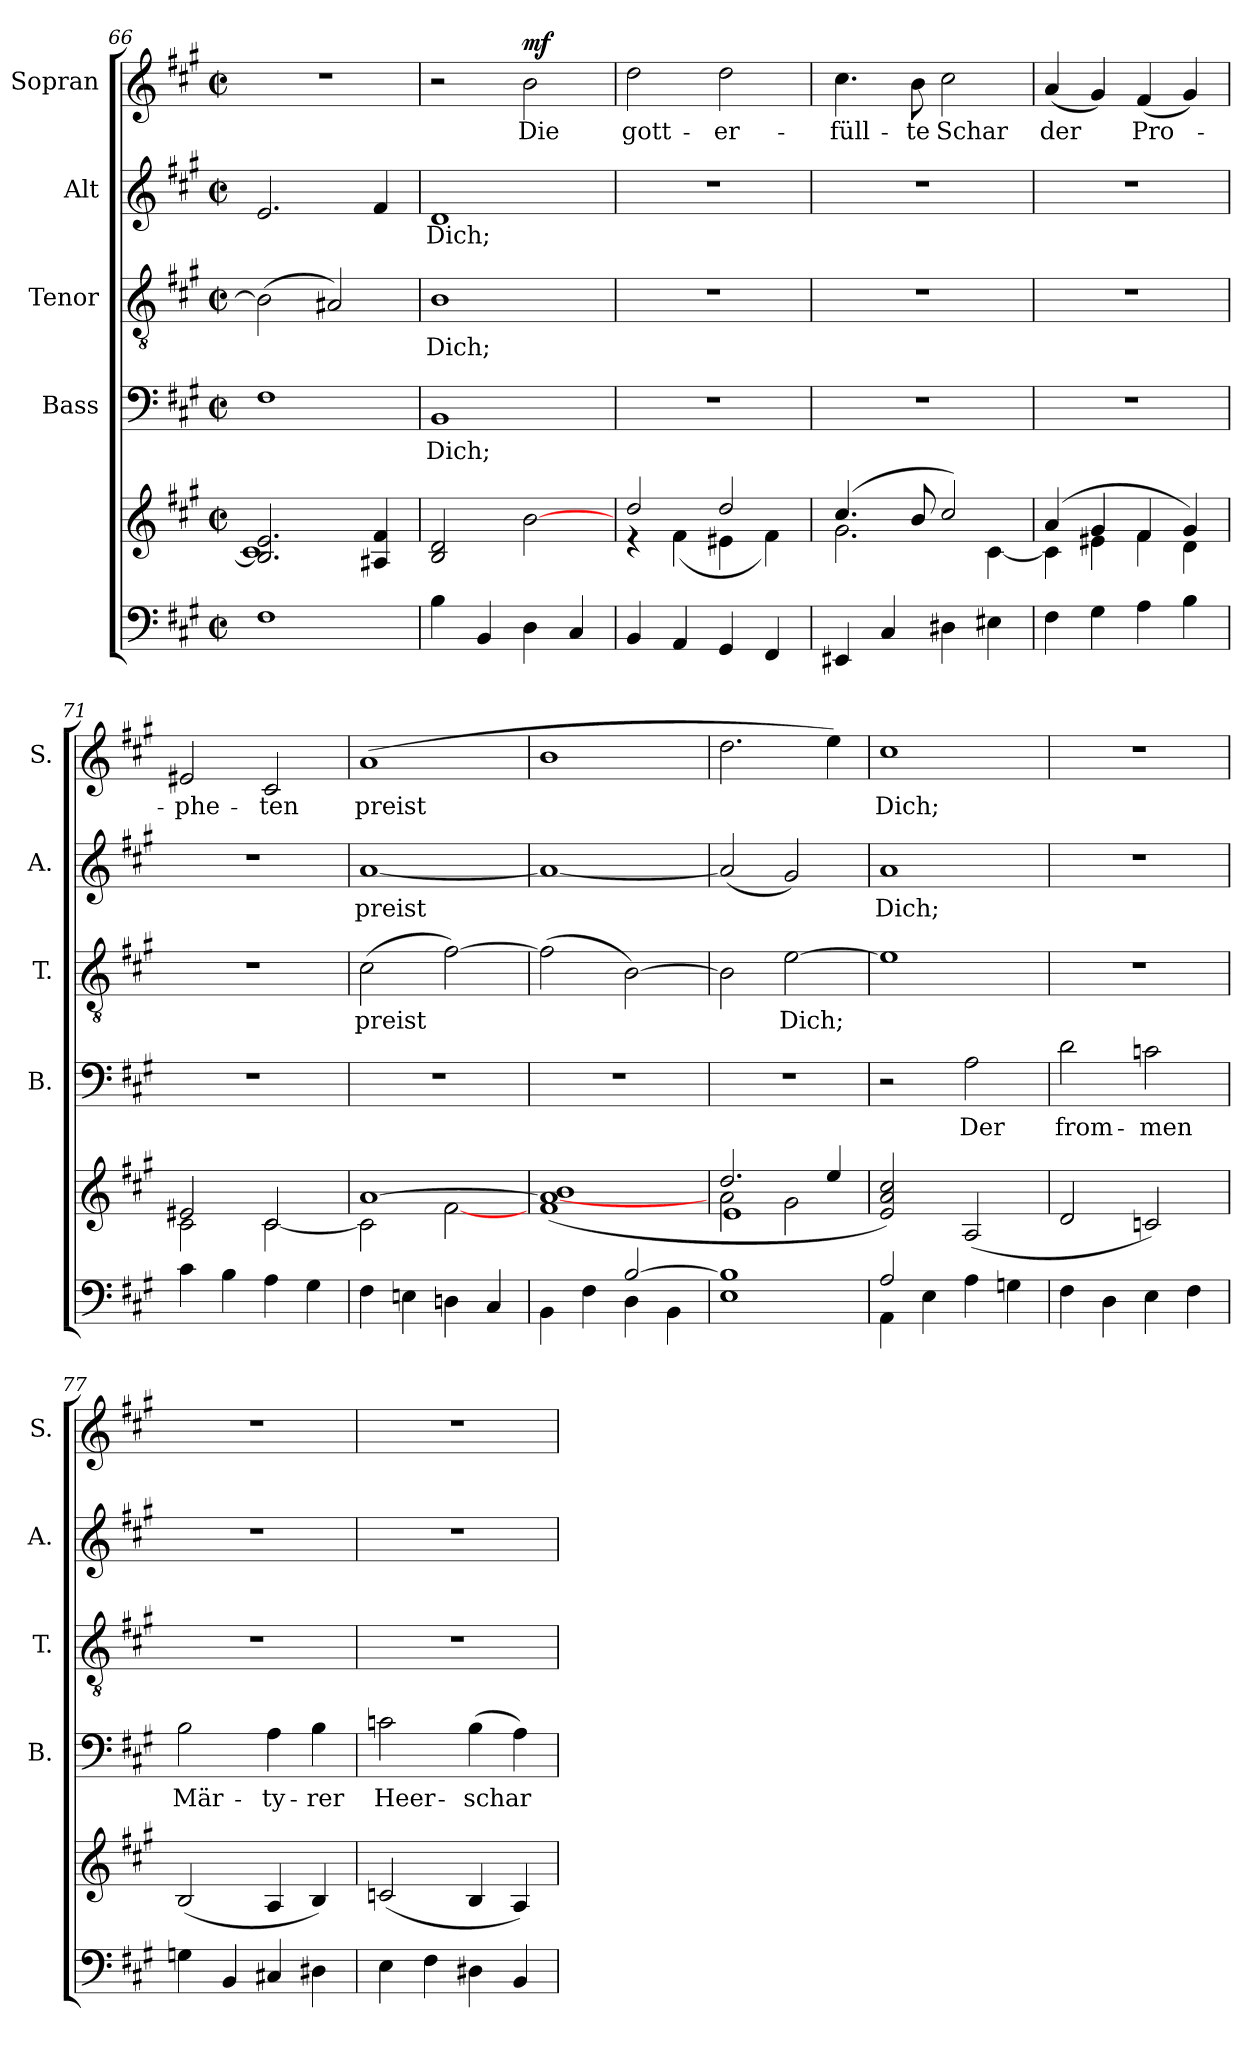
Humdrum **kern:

**kern	**kern	**kern	**text	**kern	**text	**kern	**text	**kern	**text	**dynam
*part5	*part5	*part4	*part4	*part3	*part3	*part2	*part2	*part1	*part1	*part1
*staff6	*staff5	*staff4	*staff4	*staff3	*staff3	*staff2	*staff2	*staff1	*staff1	*staff1
*	*	*I"Bass	*	*I"Tenor	*	*I"Alt	*	*I"Sopran	*	*
*	*	*I'B.	*	*I'T.	*	*I'A.	*	*I'S.	*	*
!!LO:LB:g=z
*clefF4	*clefG2	*clefF4	*	*clefGv2	*	*clefG2	*	*clefG2	*	*
*k[f#c#g#]	*k[f#c#g#]	*k[f#c#g#]	*	*k[f#c#g#]	*	*k[f#c#g#]	*	*k[f#c#g#]	*	*
*A:	*A:	*A:	*	*A:	*	*A:	*	*A:	*	*
*M2/2	*M2/2	*M2/2	*	*M2/2	*	*M2/2	*	*M2/2	*	*
*met(c|)	*met(c|)	*met(c|)	*	*met(c|)	*	*met(c|)	*	*met(c|)	*	*
=66	=66	=66	=66	=66	=66	=66	=66	=66	=66	=66
*	*^	*	*	*	*	*	*	*	*	*
1F#	2.B/] 2.e/	1c#	1F#	.	(>2B\]	.	2.e/	.	1r	.	.
.	.	.	.	.	2A#X/)	.	.	.	.	.	.
.	4A#X/ 4f#/	.	.	.	.	.	4f#/	.	.	.	.
*	*v	*v	*	*	*	*	*	*	*	*	*
=67	=67	=67	=67	=67	=67	=67	=67	=67	=67	=67
!	!	!	!LO:LY:b	!	!LO:LY:b	!	!LO:LY:b	!	!	!
4B\	2B/ 2d/	1BB	Dich;	1B	Dich;	1d	Dich;	2r	.	.
4BB/	.	.	.	.	.	.	.	.	.	.
!	!	!	!	!	!	!	!	!	!LO:LY:b	!LO:DY:a
4D\	[2b\	.	.	.	.	.	.	2b\	Die	mf
4C#/	.	.	.	.	.	.	.	.	.	.
=68	=68	=68	=68	=68	=68	=68	=68	=68	=68	=68
*	*^	*	*	*	*	*	*	*	*	*
!	!	!	!	!	!	!	!	!	!	!LO:LY:b	!
4BB/	2dd/	4re	1r	.	1r	.	1r	.	2dd\	gott-	.
4AA/	.	(<4f#\	.	.	.	.	.	.	.	.	.
!	!	!	!	!	!	!	!	!	!	!LO:LY:b	!
4GG#/	2dd/	4e#X\	.	.	.	.	.	.	2dd\	-er-	.
4FF#/	.	4f#\)	.	.	.	.	.	.	.	.	.
=69	=69	=69	=69	=69	=69	=69	=69	=69	=69	=69	=69
!	!	!	!	!	!	!	!	!	!	!LO:LY:b	!
4EE#X/	(4.cc#/	2.g#\	1r	.	1r	.	1r	.	4.cc#\	-füll-	.
4C#/	.	.	.	.	.	.	.	.	.	.	.
!	!	!	!	!	!	!	!	!	!	!LO:LY:b	!
.	8b/	.	.	.	.	.	.	.	8b\	-te	.
!	!	!	!	!	!	!	!	!	!	!LO:LY:b	!
4D#X\	2cc#/)	.	.	.	.	.	.	.	2cc#\	Schar	.
4E#X\	.	[<4c#\	.	.	.	.	.	.	.	.	.
=70	=70	=70	=70	=70	=70	=70	=70	=70	=70	=70	=70
!	!	!	!	!	!	!	!	!	!	!LO:LY:b	!
4F#\	(4a/	4c#\]	1r	.	1r	.	1r	.	(<4a/	der	.
4G#\	4g#/	4e#X\	.	.	.	.	.	.	4g#/)	.	.
!	!	!	!	!	!	!	!	!	!	!LO:LY:b	!
4A\	4f#/	4f#\	.	.	.	.	.	.	(<4f#/	Pro-	.
4B\	4g#/)	4d\	.	.	.	.	.	.	4g#/)	.	.
=71	=71	=71	=71	=71	=71	=71	=71	=71	=71	=71	=71
!	!	!	!	!	!	!	!	!	!	!LO:LY:b	!
4c#\	2e#X/	2c#\	1r	.	1r	.	1r	.	2e#X/	-phe-	.
4B\	.	.	.	.	.	.	.	.	.	.	.
!	!	!	!	!	!	!	!	!	!	!LO:LY:b	!
4A\	2c#/	[<2c#\	.	.	.	.	.	.	2c#/	-ten	.
4G#\	.	.	.	.	.	.	.	.	.	.	.
!!LO:PB:g=z
=72	=72	=72	=72	=72	=72	=72	=72	=72	=72	=72	=72
!	!	!	!	!	!	!LO:LY:b	!	!LO:LY:b	!	!LO:LY:b	!
4F#\	[>1a	2c#\]	1r	.	(>2c#\	preist	[1a	preist	(>1a	preist	.
4En\	.	.	.	.	.	.	.	.	.	.	.
4Dn\	.	[<2f#\	.	.	[2f#\)	.	.	.	.	.	.
4C#/	.	.	.	.	.	.	.	.	.	.	.
*	*v	*v	*	*	*	*	*	*	*	*	*
=73	=73	=73	=73	=73	=73	=73	=73	=73	=73	=73
*^	*	*	*	*	*	*	*	*	*	*
2ryy	4BB\	(>1f# 1a_ 1b	1r	.	(>2f#\]	.	1a_	.	1b	.	.
.	4F#\	.	.	.	.	.	.	.	.	.	.
[>2B/	4D\	.	.	.	[2B\)	.	.	.	.	.	.
.	4BB\	.	.	.	.	.	.	.	.	.	.
=74	=74	=74	=74	=74	=74	=74	=74	=74	=74	=74	=74
*	*	*^	*	*	*	*	*	*	*	*	*
*	*	*	*^	*	*	*	*	*	*	*	*	*
1B]	1E	2.dd/	2a\	1e	1r	.	2B\]	.	(<2a/]	.	2.dd\	.	.
!	!	!	!	!	!	!	!	!LO:LY:b	!	!	!	!	!
.	.	.	2g#\	.	.	.	[2e\	Dich;	2g#/)	.	.	.	.
.	.	4ee/	.	.	.	.	.	.	.	.	4ee\)	.	.
*	*	*v	*v	*v	*	*	*	*	*	*	*	*	*
=75	=75	=75	=75	=75	=75	=75	=75	=75	=75	=75	=75
!	!	!	!	!	!	!	!	!LO:LY:b	!	!LO:LY:b	!
2A/	4AA\	2e/ 2a/ 2cc#/)	2r	.	1e]	.	1a	Dich;	1cc#	Dich;	.
.	4E\	.	.	.	.	.	.	.	.	.	.
!	!	!	!	!LO:LY:b	!	!	!	!	!	!	!
2ryy	4A\	(<2A/	2A\	Der	.	.	.	.	.	.	.
.	4Gn\	.	.	.	.	.	.	.	.	.	.
=76	=76	=76	=76	=76	=76	=76	=76	=76	=76	=76	=76
!	!	!	!	!LO:LY:b	!	!	!	!	!	!	!
*v	*v	*	*	*	*	*	*	*	*	*	*
4F#\	2d/	2d\	from-	1r	.	1r	.	1r	.	.
4D\	.	.	.	.	.	.	.	.	.	.
!	!	!	!LO:LY:b	!	!	!	!	!	!	!
4E\	2cn/)	2cn\	-men	.	.	.	.	.	.	.
4F#\	.	.	.	.	.	.	.	.	.	.
=77	=77	=77	=77	=77	=77	=77	=77	=77	=77	=77
!	!	!	!LO:LY:b	!	!	!	!	!	!	!
4Gn\	(<2B/	2B\	Mär-	1r	.	1r	.	1r	.	.
4BB/	.	.	.	.	.	.	.	.	.	.
!	!	!	!LO:LY:b	!	!	!	!	!	!	!
4C#X/	4A/	4A\	-ty-	.	.	.	.	.	.	.
!	!	!	!LO:LY:b	!	!	!	!	!	!	!
4D#X\	4B/)	4B\	-rer	.	.	.	.	.	.	.
!!LO:LB:g=z
=78	=78	=78	=78	=78	=78	=78	=78	=78	=78	=78
!	!	!	!LO:LY:b	!	!	!	!	!	!	!
4E\	(<2cn/	2cn\	Heer-	1r	.	1r	.	1r	.	.
4F#\	.	.	.	.	.	.	.	.	.	.
!	!	!	!LO:LY:b	!	!	!	!	!	!	!
4D#X\	4B/	(>4B\	-schar	.	.	.	.	.	.	.
4BB/	4A/)	4A\)	.	.	.	.	.	.	.	.
=	=	=	=	=	=	=	=	=	=	=
*-	*-	*-	*-	*-	*-	*-	*-	*-	*-	*-
